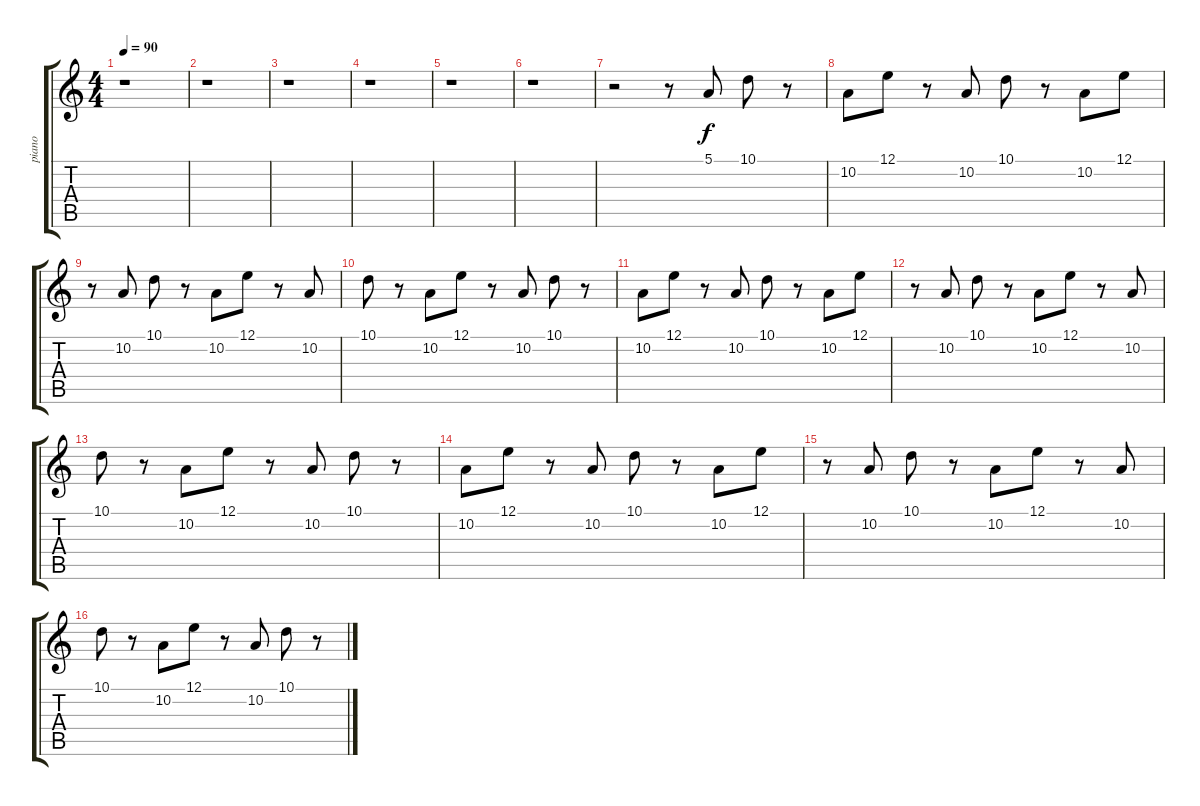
\track ("piano" "piano") {instrument brightacousticpiano}
\staff {score tabs}
\tuning (E4 B3 G3 D3 A2 E2) {hide}
\ts (4 4)
\tempo 90
\clef g2
\ks c
r.1{dy f} |
r.1 |
r.1 |
r.1 |
r.1 |
r.1 |
r.2 r.8 5.1.8 10.1.8 r.8 |
10.2.8 12.1.8 r.8 10.2.8 10.1.8 r.8 10.2.8 12.1.8 |
r.8 10.2.8 10.1.8 r.8 10.2.8 12.1.8 r.8 10.2.8 |
10.1.8 r.8 10.2.8 12.1.8 r.8 10.2.8 10.1.8 r.8 |
10.2.8 12.1.8 r.8 10.2.8 10.1.8 r.8 10.2.8 12.1.8 |
r.8 10.2.8 10.1.8 r.8 10.2.8 12.1.8 r.8 10.2.8 |
10.1.8 r.8 10.2.8 12.1.8 r.8 10.2.8 10.1.8 r.8 |
10.2.8 12.1.8 r.8 10.2.8 10.1.8 r.8 10.2.8 12.1.8 |
r.8 10.2.8 10.1.8 r.8 10.2.8 12.1.8 r.8 10.2.8 |
10.1.8 r.8 10.2.8 12.1.8 r.8 10.2.8 10.1.8 r.8
